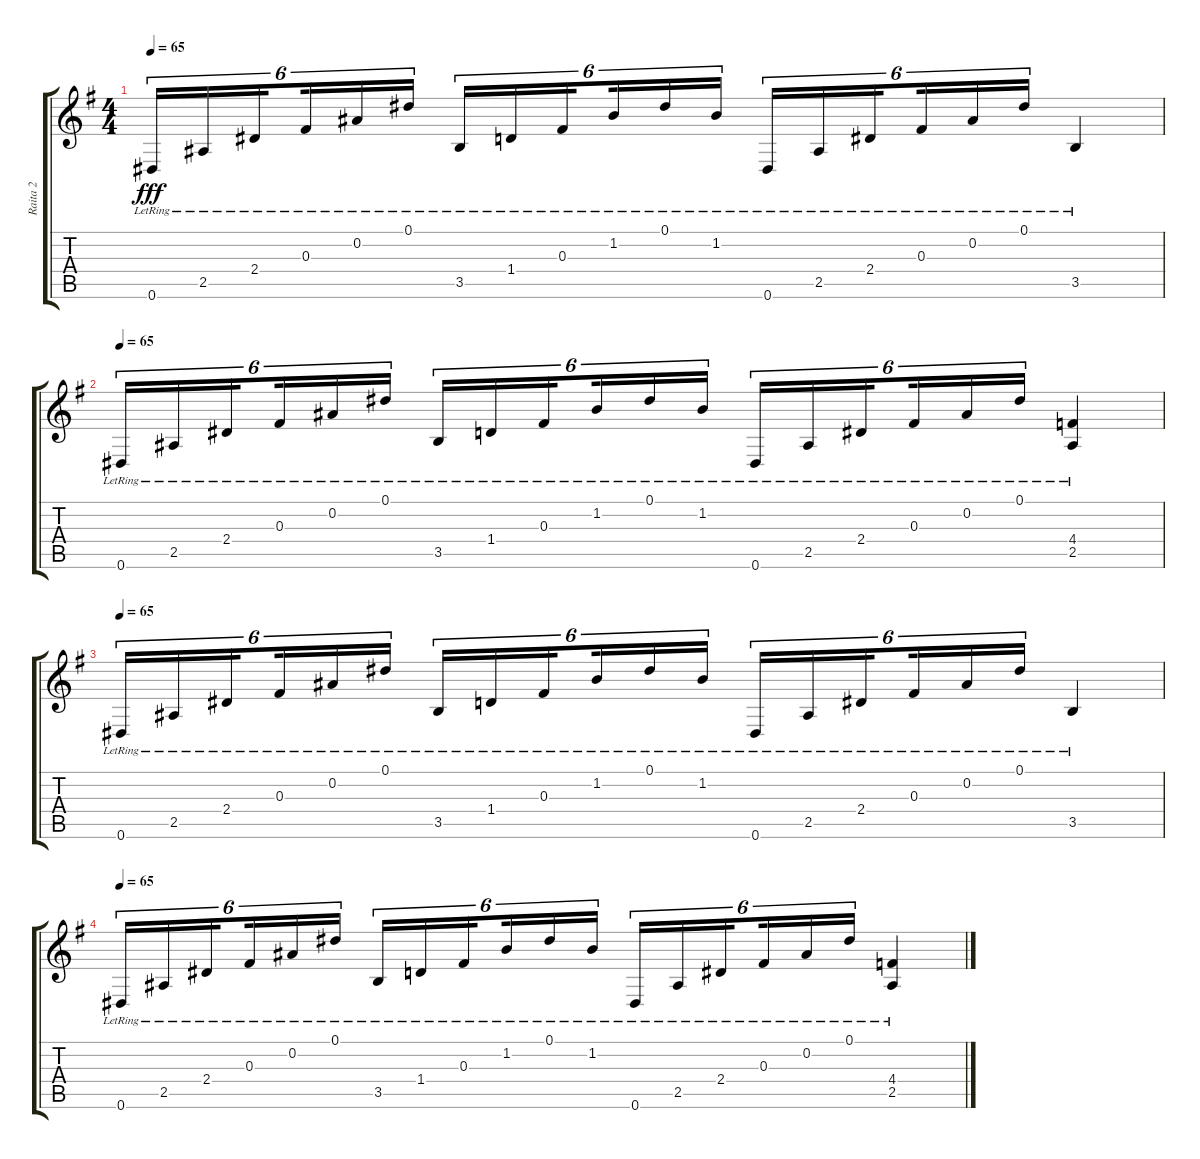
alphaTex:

\track ("Raita 2" "Raita 2") {instrument acousticguitarsteel}
\staff {score tabs}
\tuning (Eb4 Bb3 Gb3 Db3 Ab2 Eb2) {hide}
\ts (4 4)
\tempo 65
\clef g2
\ks g
0.6{lr}.16{tu (6 4) dy fff} 2.5{lr}.16{tu (6 4)} 2.4{lr}.16{tu (6 4) beam splitsecondary} 0.3{lr}.16{tu (6 4)} 0.2{lr}.16{tu (6 4)} 0.1{lr}.16{tu (6 4)} 3.5{lr}.16{tu (6 4)} 1.4{lr}.16{tu (6 4)} 0.3{lr}.16{tu (6 4) beam splitsecondary} 1.2{lr}.16{tu (6 4)} 0.1{lr}.16{tu (6 4)} 1.2{lr}.16{tu (6 4)} 0.6{lr}.16{tu (6 4)} 2.5{lr}.16{tu (6 4)} 2.4{lr}.16{tu (6 4) beam splitsecondary} 0.3{lr}.16{tu (6 4)} 0.2{lr}.16{tu (6 4)} 0.1{lr}.16{tu (6 4)} 3.5{lr}.4 |
\tempo 65
0.6{lr}.16{tu (6 4)} 2.5{lr}.16{tu (6 4)} 2.4{lr}.16{tu (6 4) beam splitsecondary} 0.3{lr}.16{tu (6 4)} 0.2{lr}.16{tu (6 4)} 0.1{lr}.16{tu (6 4)} 3.5{lr}.16{tu (6 4)} 1.4{lr}.16{tu (6 4)} 0.3{lr}.16{tu (6 4) beam splitsecondary} 1.2{lr}.16{tu (6 4)} 0.1{lr}.16{tu (6 4)} 1.2{lr}.16{tu (6 4)} 0.6{lr}.16{tu (6 4)} 2.5{lr}.16{tu (6 4)} 2.4{lr}.16{tu (6 4) beam splitsecondary} 0.3{lr}.16{tu (6 4)} 0.2{lr}.16{tu (6 4)} 0.1{lr}.16{tu (6 4)} (4.4{lr} 2.5{lr}).4 |
\tempo 65
0.6{lr}.16{tu (6 4)} 2.5{lr}.16{tu (6 4)} 2.4{lr}.16{tu (6 4) beam splitsecondary} 0.3{lr}.16{tu (6 4)} 0.2{lr}.16{tu (6 4)} 0.1{lr}.16{tu (6 4)} 3.5{lr}.16{tu (6 4)} 1.4{lr}.16{tu (6 4)} 0.3{lr}.16{tu (6 4) beam splitsecondary} 1.2{lr}.16{tu (6 4)} 0.1{lr}.16{tu (6 4)} 1.2{lr}.16{tu (6 4)} 0.6{lr}.16{tu (6 4)} 2.5{lr}.16{tu (6 4)} 2.4{lr}.16{tu (6 4) beam splitsecondary} 0.3{lr}.16{tu (6 4)} 0.2{lr}.16{tu (6 4)} 0.1{lr}.16{tu (6 4)} 3.5{lr}.4 |
\tempo 65
0.6{lr}.16{tu (6 4)} 2.5{lr}.16{tu (6 4)} 2.4{lr}.16{tu (6 4) beam splitsecondary} 0.3{lr}.16{tu (6 4)} 0.2{lr}.16{tu (6 4)} 0.1{lr}.16{tu (6 4)} 3.5{lr}.16{tu (6 4)} 1.4{lr}.16{tu (6 4)} 0.3{lr}.16{tu (6 4) beam splitsecondary} 1.2{lr}.16{tu (6 4)} 0.1{lr}.16{tu (6 4)} 1.2{lr}.16{tu (6 4)} 0.6{lr}.16{tu (6 4)} 2.5{lr}.16{tu (6 4)} 2.4{lr}.16{tu (6 4) beam splitsecondary} 0.3{lr}.16{tu (6 4)} 0.2{lr}.16{tu (6 4)} 0.1{lr}.16{tu (6 4)} (4.4{lr} 2.5{lr}).4
